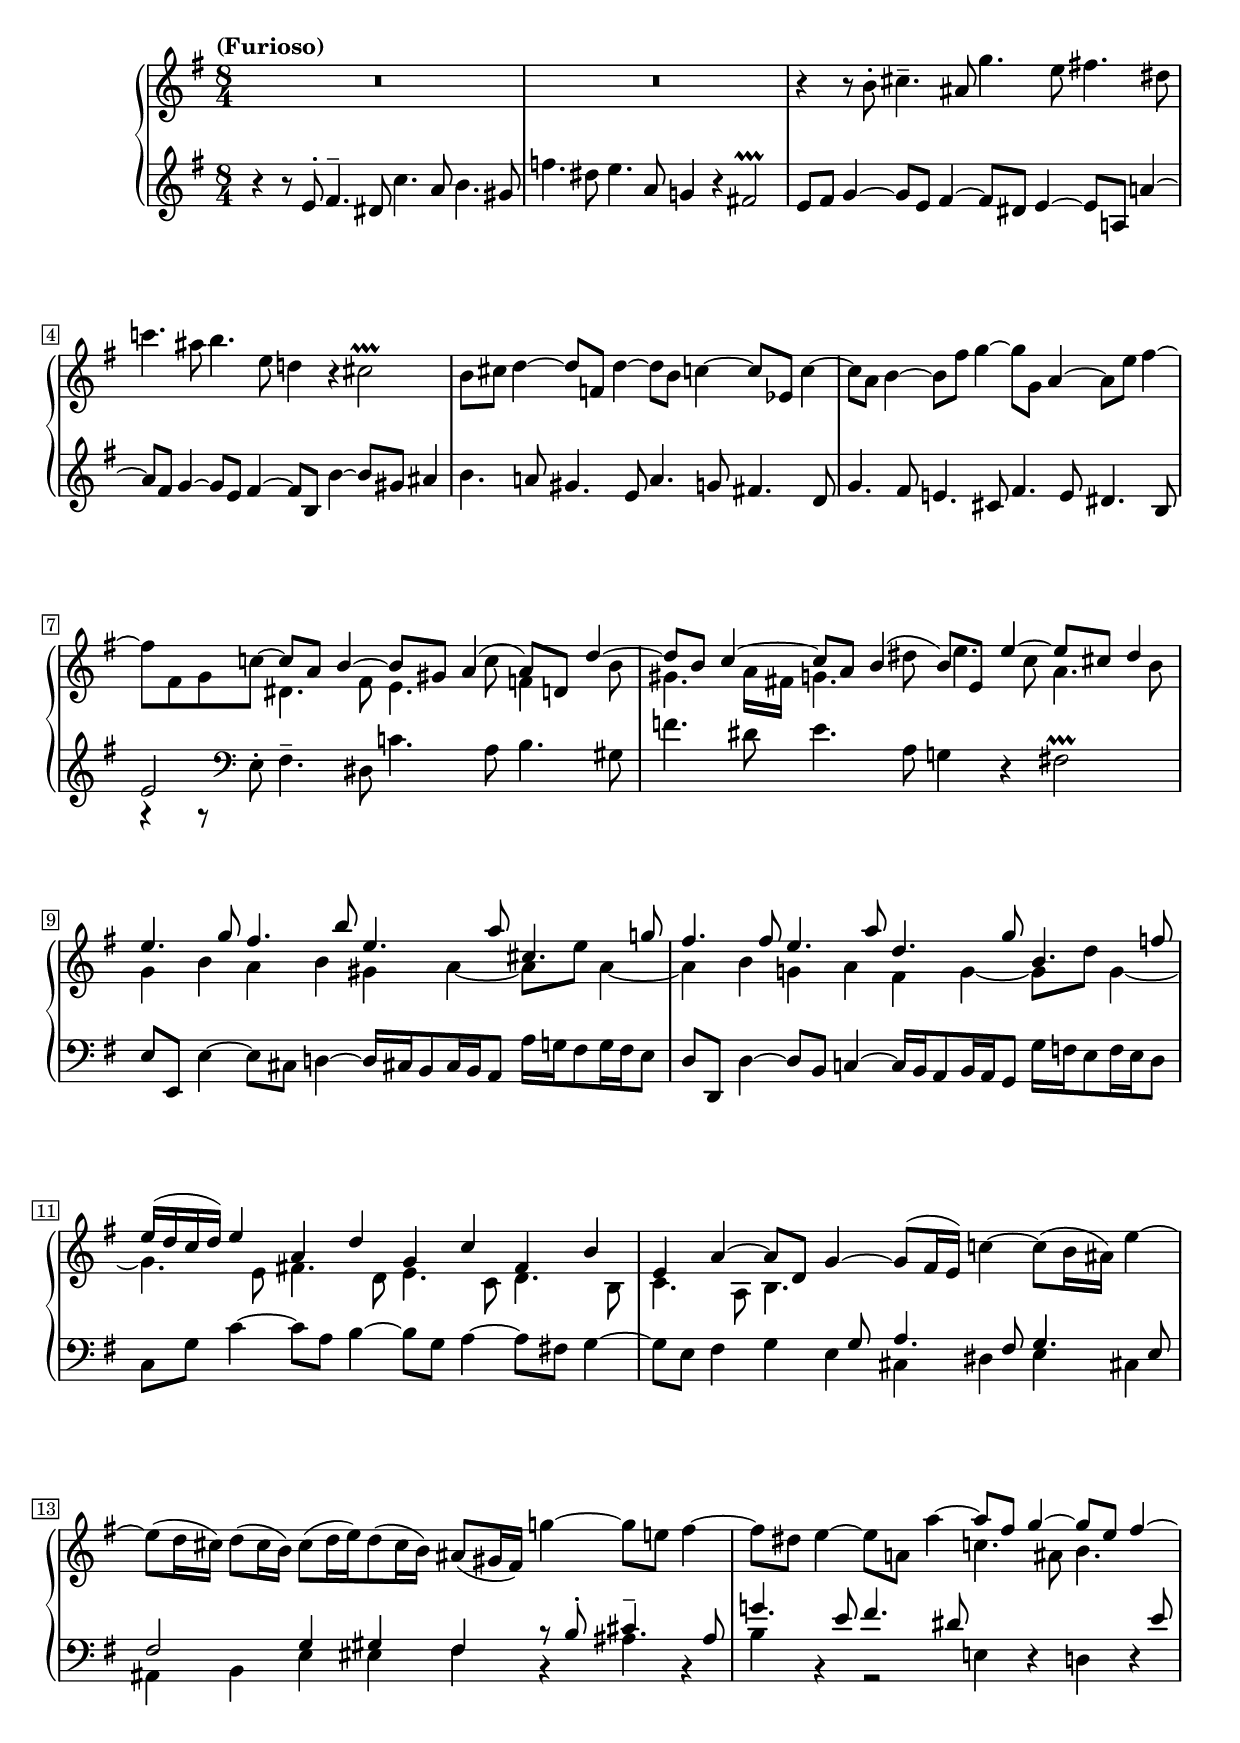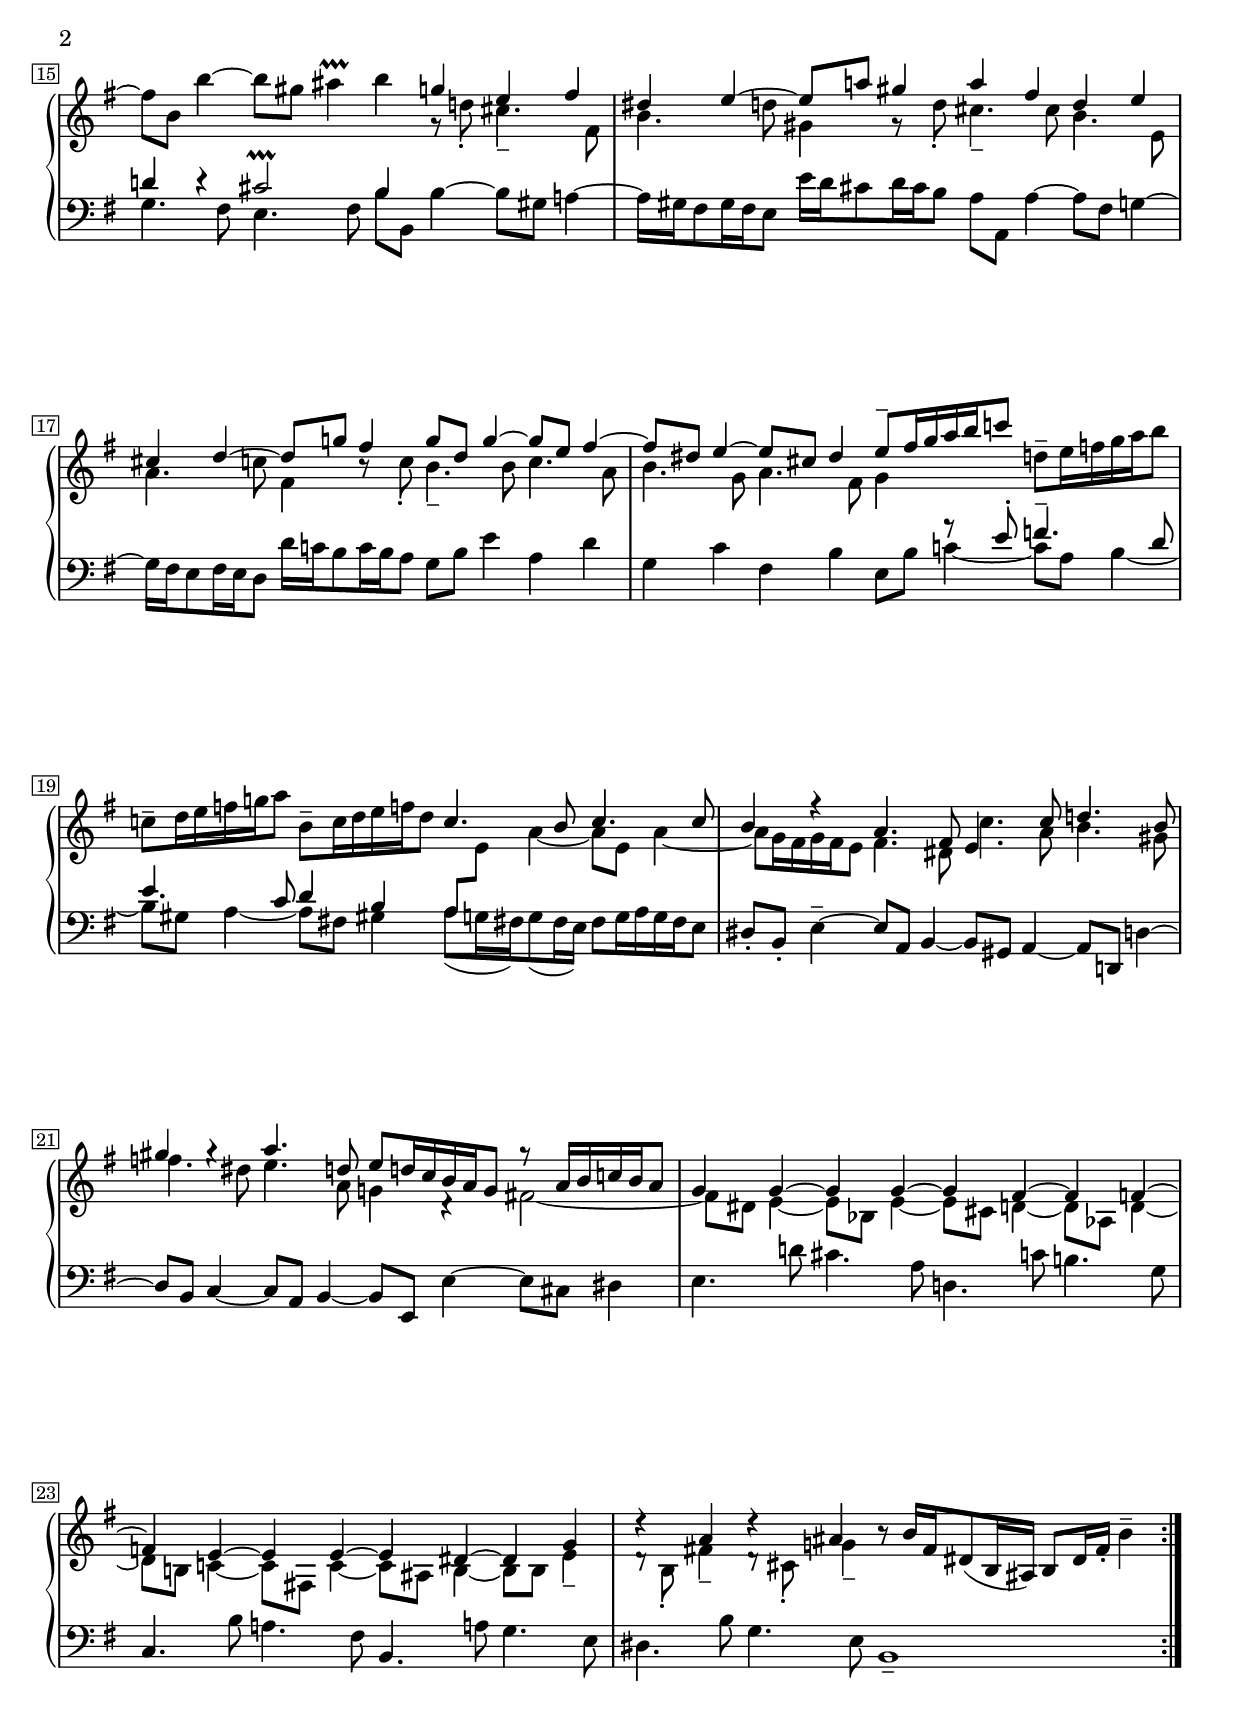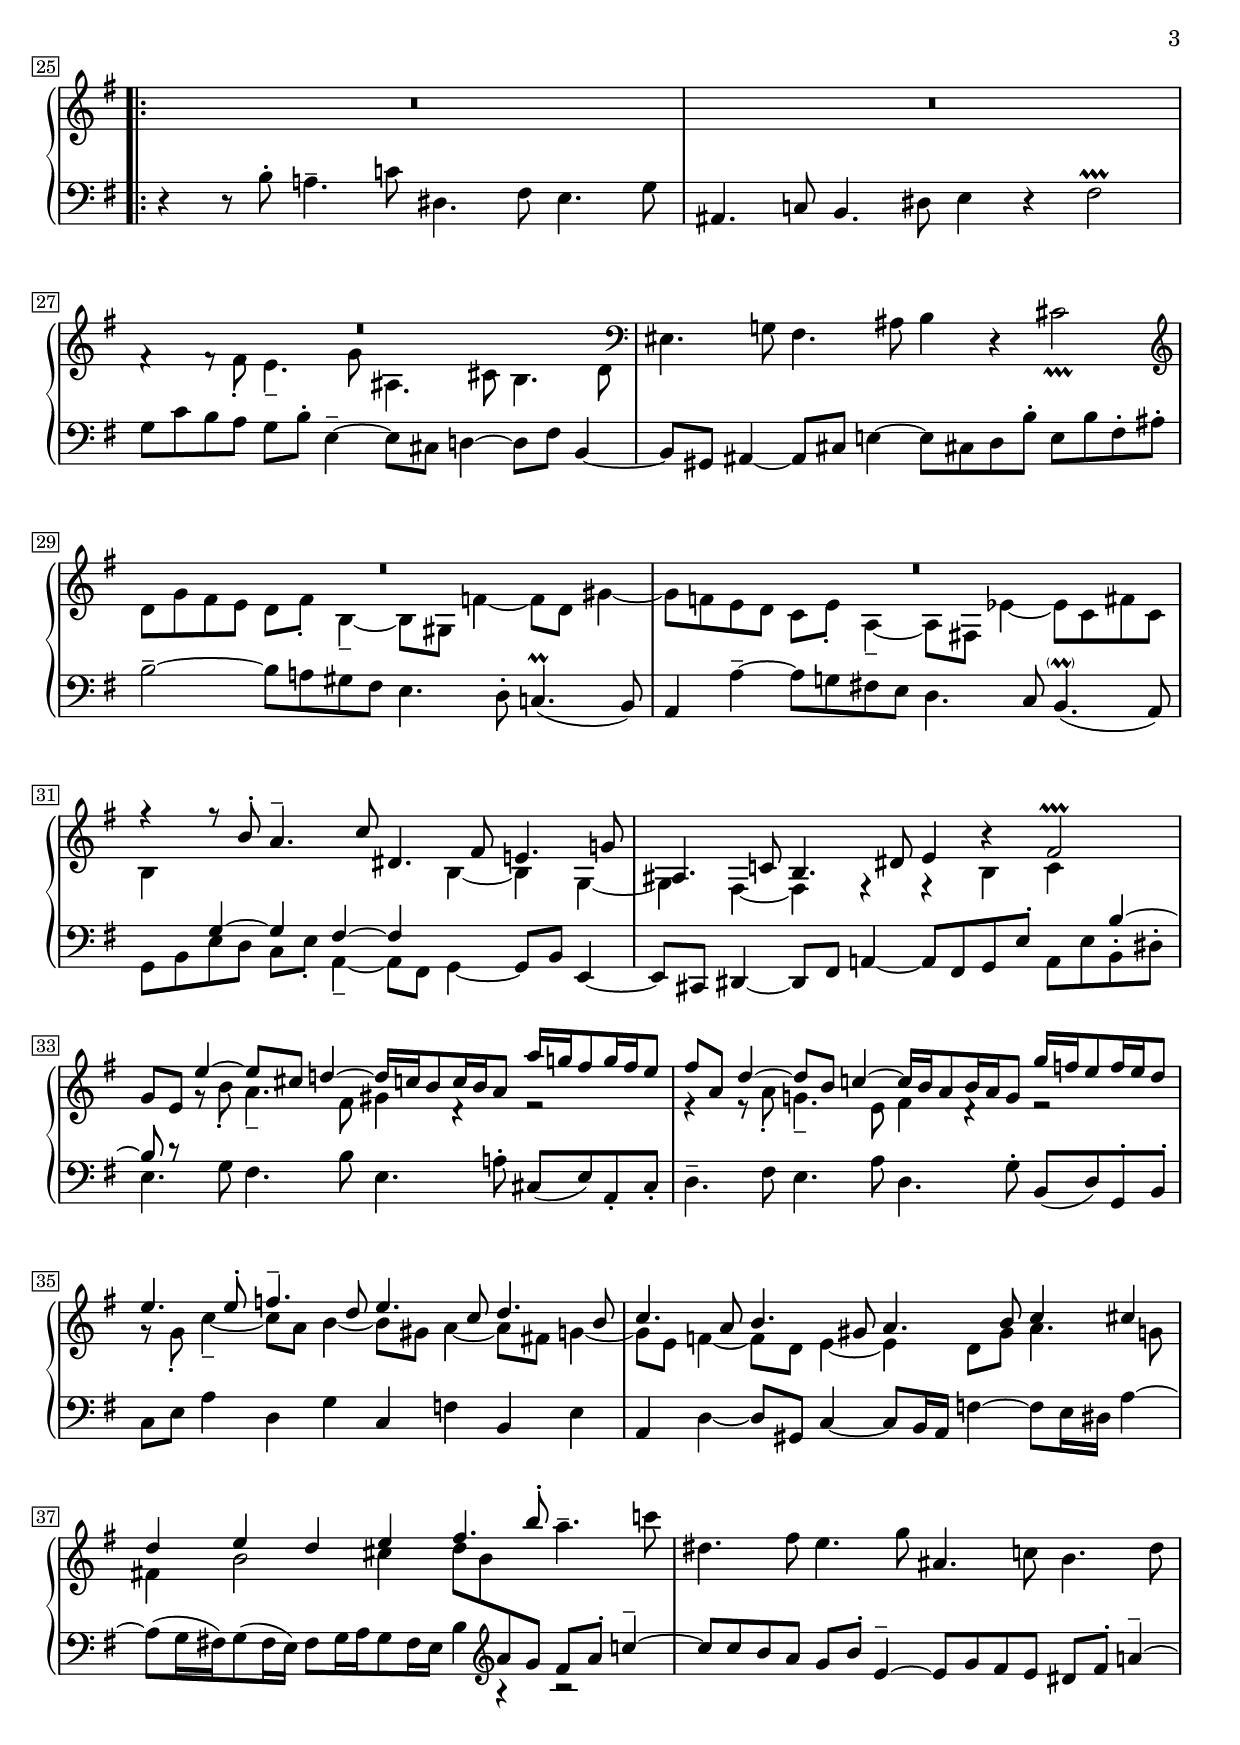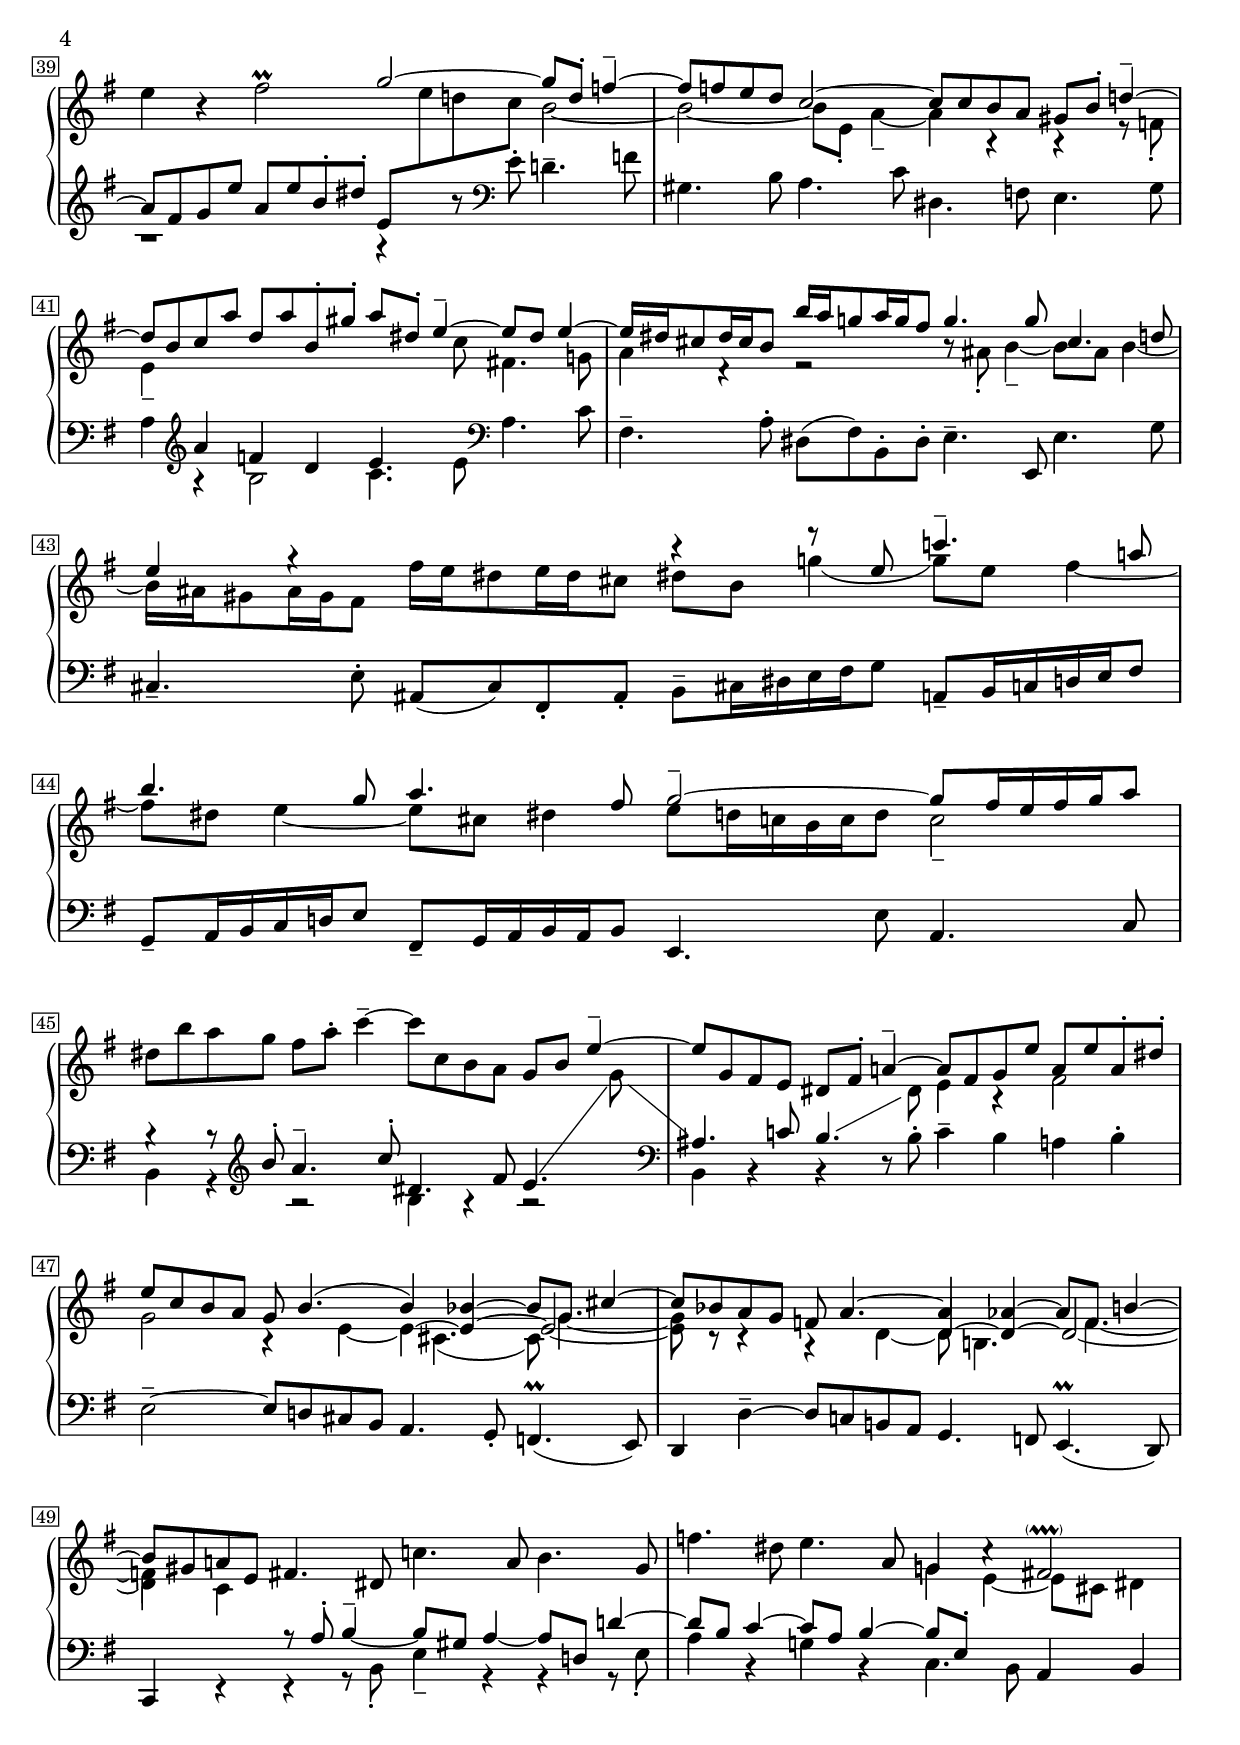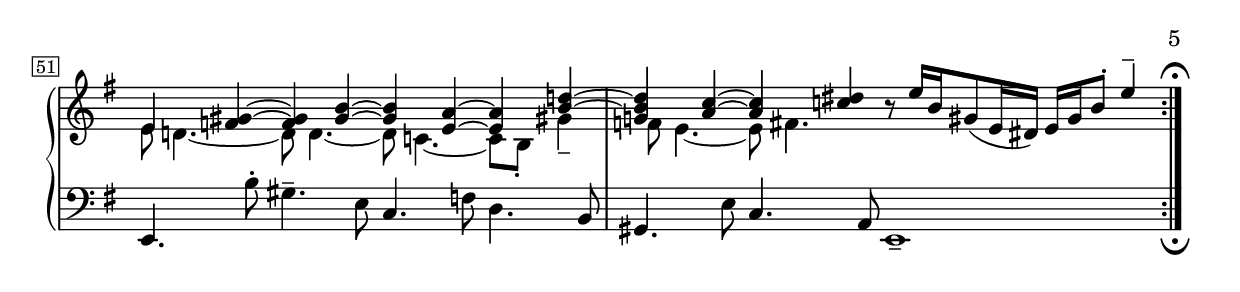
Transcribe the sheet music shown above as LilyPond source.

Global = {
  \key e \minor
  \time 8/4
  \include "../global.ly"
}

bottom = { \change Staff = "lower" \stemUp }
top = { \change Staff = "upper" \stemDown }

Sopran = \context Voice = "one" \relative c'' {
  \voiceOne
  \override MultiMeasureRest.staff-position = #0
  \override Rest.staff-position = #0
  \override DynamicText.Y-offset = #-2.4
  \override Hairpin.Y-offset = #-2
  \stemNeutral\tieUp
  \tempo \markup { \bold "(Furioso)" }
  \repeat volta 2
  {
  %1
  | R1*8/4
  | R1*8/4
  | r4 r8 b^. cis4.^- ais8 g'4. e8 fis4. dis8
  | c'!4. ais8 b4. e,8 d!4 r cis2\prallprall
  %5
  | b8[ cis] d4~ d8[ f,!] d'4~ d8[ b] c!4~ c8[ ees,] c'4~
  | c8[ a] b4~ b8[ fis'] g4~ g8[ g,] a4~ a8[ e'] fis4~
  | fis8[ fis, g c!~] \stemUp c[ a] b4~ b8[ gis]
    \once\shape #'((0 . 1) (0 . 1.5) (0 . 1.5) (0 . 1)) Tie
    a4~ a8[ d,!] d'4~
  | d8[ b] c4~ c8[ a]
    \once\shape #'((0 . 2) (0 . 2.5) (0 . 2) (0.4 . 1.5)) Tie
    b4~ \once\override NoteColumn.force-hshift = #0 b8[ e,]
    e'4~ e8[ cis] dis4
  | e4. g8 fis4. b8 e,4. a8 cis,4. g'!8
  %10
  | fis4. 8 e4. a8 d,4. g8 b,4. f'8
  | e16[( d c d)] e4 a, d g, c fis, b
  | e,4 a~ a8 d, g4~ g8[( fis16 e)] \stemNeutral\slurNeutral c'!4~ c8[( b16 ais)] e'4~
  | e8[( d16 cis)] d8[( cis16 b)] cis8[( d16 e) d8( cis16 b)] ais8[( gis16 fis)] g'!4~ g8 e fis4~
  | fis8 dis e4~ e8 a, a'4~ \stemUp a8 fis g4~ g8 e fis4~
  %15
  | \stemNeutral fis8 b, b'4~ b8 gis ais4\prallprall b \stemUp g e fis
  | dis4 e~ e8 a gis4 a fis d e
  | cis4 d~ d8 g fis4 g8 d g4~ g8 e fis4~
  | fis8 dis e4~ e8 cis dis4 e8^-[ fis16 g a b c!8] \stemDown d,8^-[ e16 f g a b8]
  | c,8^-[ d16 e f g a8] b,8^-[ c16 d e f! d8] \stemUp c4. b8 c4. c8
  %20
  | b4 f'\rest a,4. fis8 e4.c'8 d!4. b8
  | gis'4 g\rest a4. d,8 e8[ d!16 c b a g8] g'8\rest a,16[ b c! b a8]
  | g4 g~ g g~ g fis~ fis f~
  | f4 e~ e e~ e dis~ dis g
  | d'4\rest a d\rest ais r8 b16[ fis dis8( b16 ais)] b8 dis16 fis_. \stemDown b4^-
  }
  \pageBreak
  \repeat volta 2
  {
  %25
  | R1*8/4
  | R1*8/4
  | \override MultiMeasureRest.staff-position = #2
    R1*8/4
  | \clef bass s1*8/4
  | R1*8/4
  %30
  | R1*8/4
  | \stemUp f'4\rest f8\rest b,^. a4.^- c8 dis,4. fis8 e4. g8
  | \once\override NoteColumn.force-hshift = #1.5 ais,4. c!8 b4. dis8 e4 r fis2\prallprall
  | g8[ e] e'4~ e8[ cis] d!4~ d16[ c b8 c16 b a8] a'16[ g! fis8 g16 fis e8]
  | fis[ a,] d4~ 8 b c!4~ c16[ b a8 b16 a g8] g'16[ f! e8 f16 e d8]
  %35
  | e4. 8^. f!4.^- d8 e4. c8 d4. b8
  | c4. a8 b4. gis8 a4. b8 c4 cis
  | d e d e fis4. b8^. \stemDown a4.^- c!8
  | \stemNeutral dis,4. fis8 e4. g8 ais,4. c!8 b4. dis8
  | e4 r fis2\prall\prall \stemUp g2~ g8[ d^.] f!4~^-
  %40
  | f8[ f! e d] c2~ 8[ c b a] gis[ b^.] d4~^-
  | d8[ b c a'] d,[ a' b,^. gis'^.] a[ dis,^.] e4~^- 8[ dis] e4~
  | e16[ dis cis8 dis16 cis b8] b'16[ a g8 a16 g fis8] g4. 8 cis,4. d!8
  | e4 g\rest s2 b4\rest e8\rest e, c'4.^- a!8
  | b4. g8 a4. fis8 g2~^- g8[ fis16 e fis g a8]
  %45
  | s1 s2 g,8[ b] e4~^-
  | e8[ g, fis e] dis[ fis^.] a4~^- a8[ fis g e'] a,[ e' a,^. dis^.]
  | e[ c b a] g b4.^( b4) bes~ \once\override NoteColumn.force-hshift = #0 bes8[ g] cis4~
  | cis8[ bes a g] f!8 a4.~ a4 aes~ 8[ f] b!4~
  | \stemNeutral b8[ gis a e] fis4. dis8 c'4. a8 b4. gis8
  %50
  | f'!4. dis8 e4. a,8 g!4 c\rest fis,2\parenthesize\prallprall
  | \stemUp e4 <f! gis>~ q <gis b>~ q <e a>~ q <b' d>~
  | <g b d> <a c>~ q <c! dis> r8 e16[ b gis8( e16 dis)] e16[ gis b8^.] e4^-
    \override Score.TextMark.self-alignment-X = #CENTER
    \textEndMark \markup { \musicglyph "scripts.ufermata" }
  }
  \fine
}

Alto = \context Voice = "two" \relative c' {
  \voiceTwo
  \override MultiMeasureRest.staff-position = #0
  \override Rest.staff-position = #0
  %1
  | s1*8/4*6
  %7
  | s2 dis4. fis8 e4. c'8 f,!4 s8 b8
  | gis4. a16[ fis] g!4. dis'8
    \once\override NoteColumn.force-hshift = #1.2 e4.
    c8 a4. b8
  | g4 b a b gis a~ a8 e' a,4~
  %10
  | a4 b g a fis g~ g8 d' g,4~
  | g4. e8 fis!4. d8 e4. c8 d4. b8
  | c4. a8 b4. \bottom g8 a4. fis8 g4. e8
  | fis2 g4 gis fis b8\rest b^. cis4.^- ais8
  | g'4. e8 fis4. dis8 \top c'!4. ais8 b4. \bottom e,8
  %15
  | d!4 d\rest cis2^\prallprall b4 \top g'8\rest d'_. cis4._- fis,8
  | b4. d!8 gis,4 g8\rest d'8_. cis4._- 8 b4. e,8
  | a4. c!8 fis,4 r8 c'8_. b4._- 8 c4. a8
  | b4. g8 a4. fis8 g4 \bottom g8\rest e^. f!4.^- d8
  | e4. c8 d4 b a8[ \top e'] a4~ a8 e a4~
  %20
  | a8[ g16 fis g fis e8] fis4. dis8 \once\override NoteColumn.force-hshift = #1.2 c'4. a8 b4. gis8
  | f'!4. dis8 e4. a,8 g!4 d\rest  fis2~
  | fis8 dis e4~ 8 bes e4~ 8 cis d!4~ d8 aes d4~
  | d8 b c4~ 8 fis, c'4~ 8 ais b4~ 8 8 e4_-
  | d8\rest b_. fis'4_- d8\rest cis_. g'!4_- s1
  %25
  | s1*8/4*2
  | f4\rest f8\rest fis_. e4._- g8 ais,4. cis8 b4. d8
  | eis,4. g!8 fis4. ais8 b4 r cis2_\prallprall
  | \clef treble
    d8[ g fis e] d[ fis_.] b,4~_- b8[ gis] f'!4~ f8[ d] gis4~
  %30
  | gis8[ f! e d] c[ e_.] a,4~_- a8[ fis] ees'4~ ees8[ c fis c]
  | \tieUp b4 \bottom g4~g fis~ fis \top\tieDown b~ b g~
  | g fis4~ 4 f\rest f\rest b c \bottom b^~
  | b8 c\rest \top g'\rest b_. a4._- fis8 gis4 d\rest e2\rest
  | e4\rest e8\rest a_. g4._- e8 fis4 d\rest e2\rest
  %35
  | g8\rest g_. c4~_- 8[ a] b4~ b8[ gis] a4~ a8[ fis] g!4~
  | g8[ e] f!4~ f8[ d] e4~ e d8[ gis] a4. g!8
  | \tieUp fis4 b2 cis4 d8[ b \bottom a g] fis[ a^.] c!4~^-
  | c8[ c b a] g[ b^.] e,4~^- e8[ g fis e] dis[ fis^.] a!4~^-
  | a8[ fis g e'] a,[ e' b^. dis^.] e,[ \top e' d! c] \tieDown b2~
  %40
  | b~ b8[ e,_.] a4~_- a b,\rest b\rest e8\rest f!_.
  | e4_- \bottom a f! d e4. \top c'8 fis,4. g!8
  | a4 d,\rest e2\rest r8 ais_. b4~_- 8[ ais] b4~
  | b16[ ais gis8 ais16 gis fis8] fis'16[ e dis8 e16 dis cis8] dis![ b]
    \shape #'((-0.2 . -0.5) (0 . -1.5) (0 . -1) (0 . 0)) Tie
    g'!4~ g8[ e] fis4~
  | fis8[ dis] e4~ 8[ cis] dis4 e8[ d!16 c! b c d8] c2_-
  %45
  | dis8[ b' a g] fis[ a^.] c4^~^- c8[ c, b a] s2
  | s1*8/4
  | s2. e4~ \tieUp e~ \stemUp e~ \once\override NoteColumn.force-hshift = #1 e2_~
  | \stemDown \once\override NoteColumn.force-hshift = #0 e8
    c8\rest c4\rest a\rest s \stemUp \once\override NoteColumn.force-hshift = #0 d~ d~
    \once\override NoteColumn.force-hshift = #0.4 d2_~
  | \stemDown d4 c s1.
  %50
  | \tieDown s1 g'!4 e~ e8[ cis] dis4
  | e8 d4.~ 8 4.~ 8 c4.~ c8[ b_.] gis'!4_-
  | f!8 e4.~ 8 fis4.

}

Tenor = \context Voice = "three" \relative c' {
  \voiceThree
  \override MultiMeasureRest.staff-position = #0
  \override Rest.staff-position = #0
  %1
  | s1*8/4*6
  | e2 s1.
  | s1*8/4*37
  %45
  | \showStaffSwitch
    b4\rest b8\rest \clef treble b'^. a4.^- c8^. dis,4. fis8 e4. \top g8
  | \bottom ais,4. c!8 b4. \top dis8 e4 b\rest fis'2
    \hideStaffSwitch
  | \tieDown g2 b,4\rest s4. cis4._( \once\override NoteColumn.force-hshift = #0 8)
    \mergeDifferentlyDottedOn g'4.~
  | \once\omit Flag \once\override NoteColumn.force-hshift = #0 g8
    s s2 d4~ 8 b!4. s8 f'4.~
  | \once\override NoteColumn.force-hshift = #0 f4 s
    \bottom a,8\rest a^. b4~^- b8[ gis] a4~ a8[ d,!] \tieUp d'4~
  %50
  | d8[ b] c4~ c8[ a] b4~ b8[ e,^.]

}

Bass = \context Voice = "four" \relative c {
  \voiceFour
  \override MultiMeasureRest.staff-position = #0
  \override Rest.staff-position = #0
  \stemNeutral\tieUp
  %1
  \repeat volta 2
  {
  | \clef treble r4 r8 e'^. fis4.^- dis8  c'4. a8  b4. gis8
  | f'4. dis8  e4. a,8  g!4 r  fis!2^\prallprall
  | e8[ fis] g4~  g8[ e] fis4~ fis8[ dis] e4~ e8[ a,!] a'!4~
  | a8[ fis] g4~ g8[ e] fis4~ fis8[ b,] b'4~ b8[ gis] ais4
  %5
  | b4. a!8 gis4. e8 a4. g!8 fis4. d8
  | g4. fis8 e!4. cis8 fis4. e8 dis4. b8
  | g4\rest g8\rest \clef bass e^. fis4.^- dis8 c'4. a8 b4. gis8
  | f'!4. dis8 e4. a,8 g!4 r fis2^\prallprall
  | e8 e, e'4~ e8 cis d!4~ d16[ cis! b8 cis16 b a8] a'16[ g fis8 g16 fis e8]
  %10
  | d8 d, d'4~ d8 b c4~ c16[ b a8 b16 a g8] g'16[ f e8 f16 e d8]
  | \stemDown c8 g' c4~ c8 a b4~ b8 g a4~ a8 fis g4~
  | g8 e fis4 g4 e cis dis e cis
  | ais4 b e eis fis b,\rest ais' b,\rest
  | b'4 b,\rest g2\rest e'4 r d! r
  %15
  | g4. fis8 e4. fis8 b b, b'4~ b8 gis a!4~
  | a16[ gis fis8 gis16 fis e8] e'16[ d cis8 d16 cis b8] a8 a, a'4~ a8 fis g4~
  | g16[ fis e8 fis16 e d8] d'16[ c! b8 c16 b a8] g8 b e4 a, d
  | g,4 c fis, b e,8 b' c!4_~ c8 a b4_~
  | b8 gis a4_~ a8 fis! gis4 a8[( g16 fis) g8( fis16 e)] fis8[ g16 a g fis e8]
  %20
  | \stemNeutral\tieNeutral dis8_. b_. e4~^- e8 a, b4~ b8 gis a4~ a8 d,! d'4~
  | d8 b c4~ c8 a b4~ b8 e, e'4~ e8 cis dis4
  | e4. d'!8 cis4. a8 d,4. c'8 b!4. g8
  | c,4. b'8 a4. fis8 b,4. a'!8 g4. e8
  | dis4. b'8 g4. e8 b1_-
  }
  \repeat volta 2
  {
  %25
  | r4 r8 b'^. a4.^- c8 dis,4. fis8 e4. g8
  | ais,4. c!8 b4. dis8 e4 r fis2^\prallprall
  | g8[ c b a] g[ b^.] e,4~^- e8[ cis] d!4~ d8[ fis] b,4~
  | b8[ gis] ais4~ ais8[ cis] e!4~ e8[ cis! d b'^.] e,[ b' fis^. ais^.]
  | b2~^- b8[ a! gis fis] e4. d8^. c!4.(^\prall b8)
  %30
  | a4 a'~^- a8[ g! fis! e] d4. c8 b4.^\parenthesize\prall( a8)
  | \stemDown g8[ b e d] c[ e_.] a,4_~_- a8 fis g4~ \stemNeutral g8 b e,4~
  | e8 cis dis4~ dis8 fis a4~ a8[ fis g e'^.] \stemDown a,[ e' b^. dis^.]
  | e4. g8 fis4. b8 e,4. a8^. \stemUp cis,8[( e) a,_. cis_.]
  | \stemDown d4.^- fis8 e4. a8 d,4. g8^. \stemUp b,8[( d) g,^. b^.]
  %35
  | \stemNeutral\slurNeutral c8 e a4 d, g c, f! b, e
  | a,4 d~ d8 gis, c4~ c8[ b16 a] f'!4~ f8[ e16 dis] a'4~
  | a8[( g16 fis!) g8( fis16 e)] fis8[ g16 a g8 fis16 e] b'4 \clef treble a4\rest b2\rest
  | s1*8/4
  | a1\rest g4\rest r8 \clef bass e'^. d!4.^- f8
  %40
  | gis,4. b8 a4. c8 dis,4. f8 e4. gis8
  | a4 \clef treble \stemDown a\rest b2 c4. e8 \clef bass a,4. c8
  | fis,4.^- a8^. dis,8[( fis) b,^. dis^.] \stemNeutral e4.^- e,8 e'4. g8
  | cis,4._- e8^. ais,8[( cis) fis,-. ais-.] b^-[ cis!16 dis e fis g8] a,8_-[ b16 c d e fis8]
  | g,8_-[ a16 b c d e8] fis,8_-[ g16 a b a b8] e,4. e'8 a,4. c8
  %45
  | \stemDown b4 g\rest a'2\rest b4 a4\rest a2\rest
  | \clef bass b,4 b\rest b\rest r8 b'^. c4^- b a! b^.
  | \stemNeutral e,2~^- e8[ d! cis b] a4. g8_. f!4.(^\prall e8)
  | d4 d'~^- d8[ c! b! a] g4. f!8 e4.^\prall( d8)
  | c4 e\rest e\rest \stemDown g8\rest b_. e4_- g,\rest g\rest g8\rest e'_.
  %50
  | a4 b,\rest g'! b,\rest \stemDown c4. b8 \stemNeutral a4 b
  | e,4. b''8^. gis4.^- e8 c4. f8 d4. b8
  | gis4. e'8 c4. a8 e1_-
    \tweak direction #DOWN
    \textEndMark \markup { \musicglyph "scripts.dfermata" }
  }
  \fine
}

\score {
  \new PianoStaff
  <<
    \accidentalStyle Score.piano
    \context Staff = "upper" <<
      \set Staff.midiInstrument = #"acoustic grand"
      \Global
      \clef treble
      \Sopran
      \Alto
    >>
    \context Staff = "lower" <<
      \set Staff.midiInstrument = #"acoustic grand"
      \Global
      \clef bass
      \Tenor
      \Bass
    >>
  >>
  \header {
    %composer = "Johann Sebastian Bach"
    %opus = "BWV 830"
    title = \markup {
      %\override #'(font-name . "TeX Gyre Schola") {
        "Gigue"
      %}
    }
  }
  \layout {
    \context {
      \PianoStaff
    }
  }
  \midi {
    \tempo 4 = 130
  }
}
